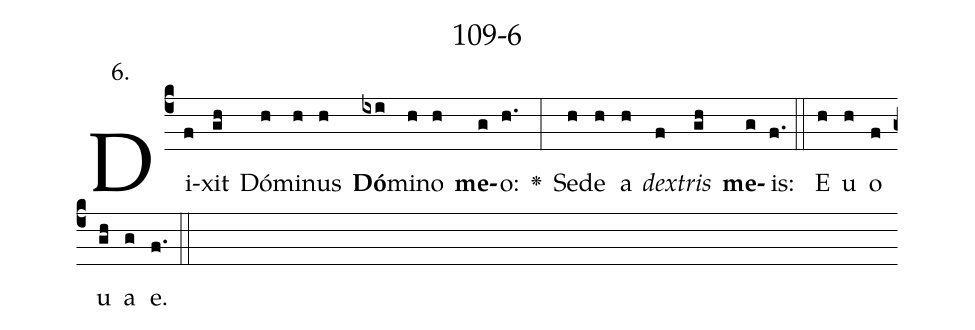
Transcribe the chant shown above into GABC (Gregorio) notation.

name: 109-6;
annotation: 6.;
%%
(c4)Di(f)xit(gh) Dó(h)mi(h)nus(h) <b>Dó</b>(ixi)mi(h)no(h) <b>me</b>(g)o:(h.) <v>\greheightstar</v>(:) Se(h)de(h) a(h) <i>dex</i>(f)<i>tris</i>(gh) <b>me</b>(g)is:(f.) (::) E(h) u(h) o(f) u(gh) a(g) e.(f.) (::)
